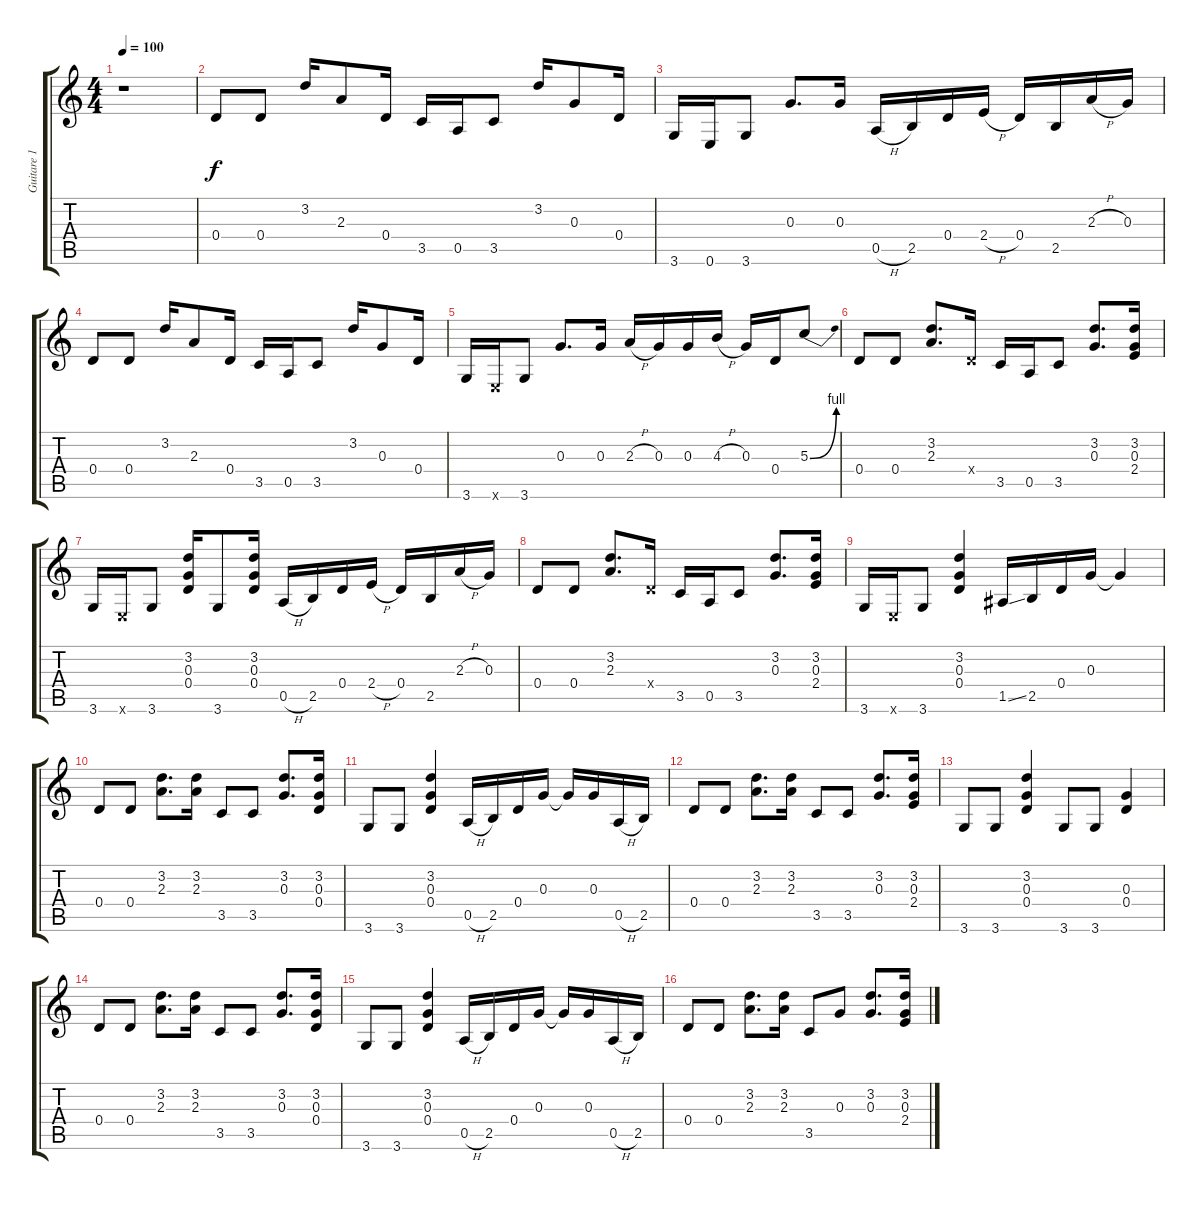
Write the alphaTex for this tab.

\track ("Guitare 1" "Guitare 1") {instrument electricguitarclean}
\staff {score tabs}
\tuning (E4 B3 G3 D3 A2 E2) {hide}
\ts (4 4)
\tempo 100
\clef g2
\ks c
r.1{dy f instrument electricguitarclean} |
0.4.8 0.4.8 3.2.16 2.3.8 0.4.16 3.5.16 0.5.16 3.5.8 3.2.16 0.3.8 0.4.16 |
3.6.16 0.6.16 3.6.8 0.3.8{d} 0.3.16 0.5{h}.16 2.5.16 0.4.16 2.4{h}.16 0.4.16 2.5.16 2.3{h}.16 0.3.16 |
0.4.8 0.4.8 3.2.16 2.3.8 0.4.16 3.5.16 0.5.16 3.5.8 3.2.16 0.3.8 0.4.16 |
3.6.16 0.6{x}.16 3.6.8 0.3.8{d} 0.3.16 2.3{h}.16 0.3.16 0.3.16 4.3{h}.16 0.3.16 0.4.16 5.3{be (bend 0 0 60 4)}.8 |
0.4.8 0.4.8 (3.2 2.3).8{d} 0.4{x}.16 3.5.16 0.5.16 3.5.8 (3.2 0.3).8{d} (3.2 0.3 2.4).16 |
3.6.16 0.6{x}.16 3.6.8 (3.2 0.3 0.4).16 3.6.8 (3.2 0.3 0.4).16 0.5{h}.16 2.5.16 0.4.16 2.4{h}.16 0.4.16 2.5.16 2.3{h}.16 0.3.16 |
0.4.8 0.4.8 (3.2 2.3).8{d} 0.4{x}.16 3.5.16 0.5.16 3.5.8 (3.2 0.3).8{d} (3.2 0.3 2.4).16 |
3.6.16 0.6{x}.16 3.6.8 (3.2 0.3 0.4).4 1.5{ss}.16 2.5.16 0.4.16 0.3.16 0.3{t}.4 |
0.4.8 0.4.8 (3.2 2.3).8{d} (3.2 2.3).16 3.5.8 3.5.8 (3.2 0.3).8{d} (3.2 0.3 0.4).16 |
3.6.8 3.6.8 (3.2 0.3 0.4).4 0.5{h}.16 2.5.16 0.4.16 0.3.16 0.3{t}.16 0.3.16 0.5{h}.16 2.5.16 |
0.4.8 0.4.8 (3.2 2.3).8{d} (3.2 2.3).16 3.5.8 3.5.8 (3.2 0.3).8{d} (3.2 0.3 2.4).16 |
3.6.8 3.6.8 (3.2 0.3 0.4).4 3.6.8 3.6.8 (0.3 0.4).4 |
0.4.8 0.4.8 (3.2 2.3).8{d} (3.2 2.3).16 3.5.8 3.5.8 (3.2 0.3).8{d} (3.2 0.3 0.4).16 |
3.6.8 3.6.8 (3.2 0.3 0.4).4 0.5{h}.16 2.5.16 0.4.16 0.3.16 0.3{t}.16 0.3.16 0.5{h}.16 2.5.16 |
0.4.8 0.4.8 (3.2 2.3).8{d} (3.2 2.3).16 3.5.8 0.3.8 (3.2 0.3).8{d} (3.2 0.3 2.4).16
